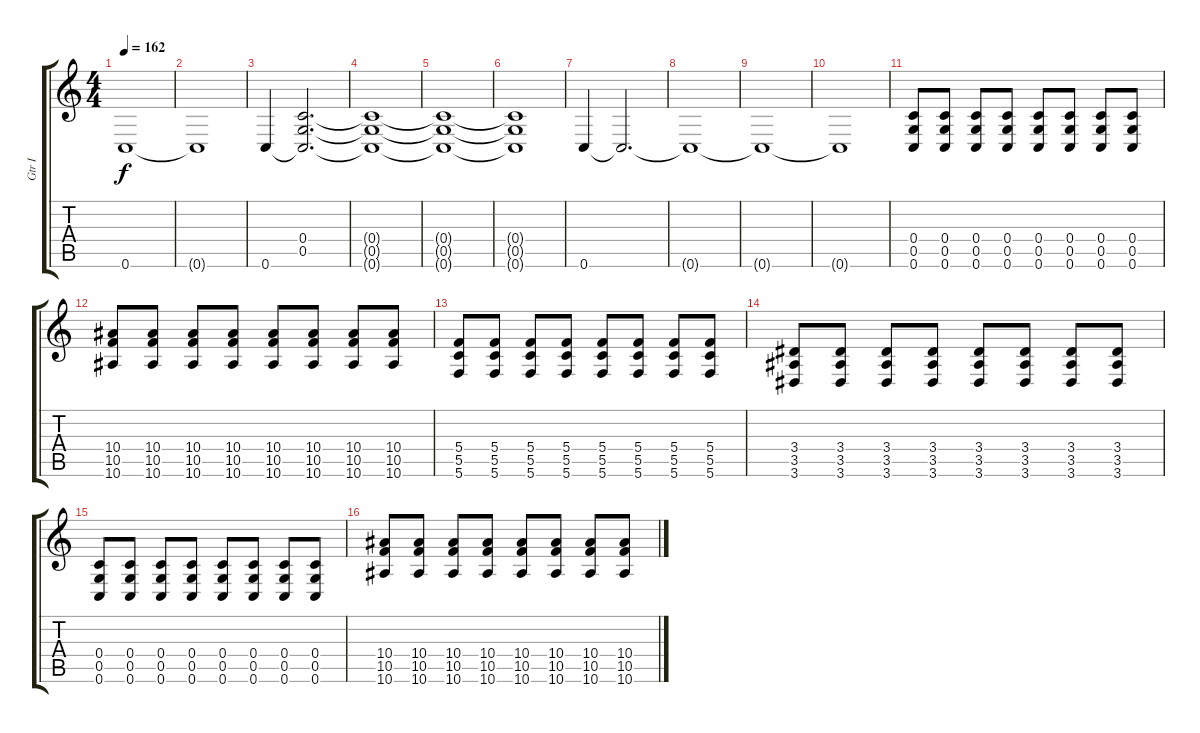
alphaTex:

\track ("Gtr I" "Gtr I") {instrument overdrivenguitar}
\staff {score tabs}
\tuning (D4 A3 F3 C3 G2 C2) {hide}
\ts (4 4)
\tempo 162
\clef g2
\ks c
0.6{t}.1{dy f} |
0.6{t}.1 |
0.6.4{volume 10} (0.4 0.5 0.6{t}).2{d volume 0} |
(0.4{t} 0.5{t} 0.6{t}).1 |
(0.4{t} 0.5{t} 0.6{t}).1 |
(0.4{t} 0.5{t} 0.6{t}).1 |
0.6.4{volume 10} 0.6{t}.2{d volume 0} |
0.6{t}.1 |
0.6{t}.1 |
0.6{t}.1 |
(0.4 0.5 0.6).8{volume 6 balance 5} (0.4 0.5 0.6).8 (0.4 0.5 0.6).8 (0.4 0.5 0.6).8 (0.4 0.5 0.6).8 (0.4 0.5 0.6).8 (0.4 0.5 0.6).8 (0.4 0.5 0.6).8 |
(10.4 10.5 10.6).8 (10.4 10.5 10.6).8 (10.4 10.5 10.6).8 (10.4 10.5 10.6).8 (10.4 10.5 10.6).8 (10.4 10.5 10.6).8 (10.4 10.5 10.6).8 (10.4 10.5 10.6).8 |
(5.4 5.5 5.6).8 (5.4 5.5 5.6).8 (5.4 5.5 5.6).8 (5.4 5.5 5.6).8 (5.4 5.5 5.6).8 (5.4 5.5 5.6).8 (5.4 5.5 5.6).8 (5.4 5.5 5.6).8 |
(3.4 3.5 3.6).8 (3.4 3.5 3.6).8 (3.4 3.5 3.6).8 (3.4 3.5 3.6).8 (3.4 3.5 3.6).8 (3.4 3.5 3.6).8 (3.4 3.5 3.6).8 (3.4 3.5 3.6).8 |
(0.4 0.5 0.6).8 (0.4 0.5 0.6).8 (0.4 0.5 0.6).8 (0.4 0.5 0.6).8 (0.4 0.5 0.6).8 (0.4 0.5 0.6).8 (0.4 0.5 0.6).8 (0.4 0.5 0.6).8 |
(10.4 10.5 10.6).8 (10.4 10.5 10.6).8 (10.4 10.5 10.6).8 (10.4 10.5 10.6).8 (10.4 10.5 10.6).8 (10.4 10.5 10.6).8 (10.4 10.5 10.6).8 (10.4 10.5 10.6).8
